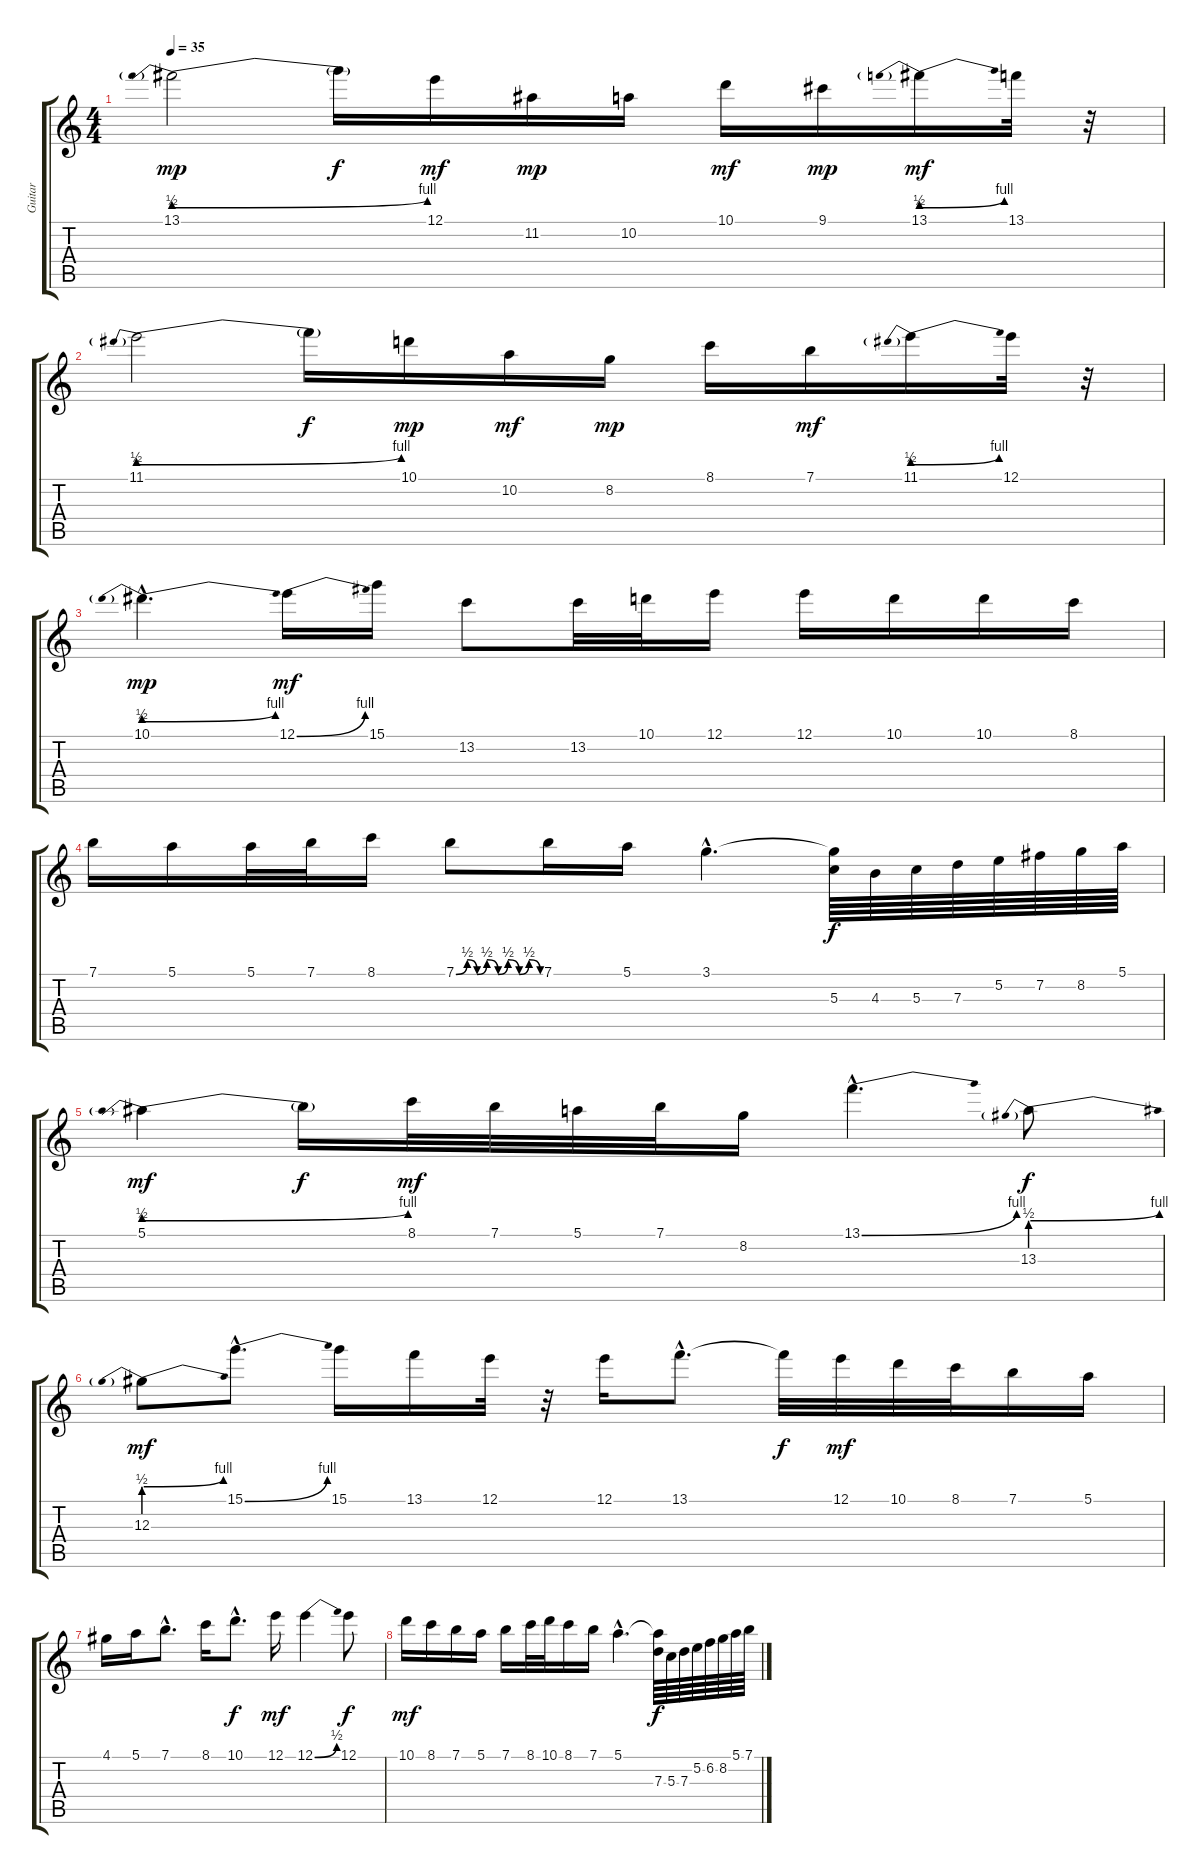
\track ("Guitar" "Guitar") {instrument distortionguitar}
\staff {score tabs}
\tuning (E4 B3 G3 D3 A2 E2) {hide}
\ts (4 4)
\tempo 35
\clef g2
\ks c
13.1{be (prebendbend 0 2 60 4)}.2{dy mp} 13.1{t}.16{dy f} 12.1.16{dy mf} 11.2.16{dy mp} 10.2.16 10.1.16{dy mf} 9.1.16{dy mp} 13.1{be (prebendbend 0 2 60 4)}.16{dy mf} 13.1.32 r.32 |
11.1{be (prebendbend 0 2 60 4)}.2 11.1{t}.16{dy f} 10.1.16{dy mp} 10.2.16{dy mf} 8.2.16{dy mp} 8.1.16 7.1.16{dy mf} 11.1{be (prebendbend 0 2 60 4)}.16 12.1.32 r.32 |
10.1{be (prebendbend 0 2 60 4) hac}.4{d dy mp} 12.1{be (bend 0 0 60 4)}.16{dy mf} 15.1.16 13.2.8 13.2.32 10.1.32 12.1.16 12.1.16 10.1.16 10.1.16 8.1.16 |
7.1.16 5.1.16 5.1.32 7.1.32 8.1.16 7.1{be (custom 0 0 8 2 15 0 22 2 30 0 37 2 45 0 52 2 60 0)}.8 7.1.16 5.1.16 3.1{hac}.4{d} (3.1{t} 5.3).64{dy f} 4.3.64 5.3.64 7.3.64 5.2.64 7.2.64 8.2.64 5.1.64 |
5.1{be (prebendbend 0 2 60 4)}.4{dy mf} 5.1{t}.16{dy f} 8.1.32{dy mf} 7.1.32 5.1.32 7.1.32 8.2.16 13.1{be (bend 0 0 60 4) hac}.4{d} 13.3{be (prebendbend 0 2 60 4)}.8{dy f} |
12.3{be (prebendbend 0 2 60 4)}.8{dy mf} 15.1{be (bend 0 0 60 4) hac}.8{d} 15.1.16 13.1.16 12.1.32 r.32 12.1.16 13.1{hac}.8{d} 13.1{t}.32{dy f} 12.1.32{dy mf} 10.1.32 8.1.32 7.1.16 5.1.16 |
4.1.16 5.1.16 7.1{hac}.8{d} 8.1.16 10.1{hac}.8{d dy f} 12.1.16{dy mf} 12.1{be (bend 0 0 60 2)}.4 12.1.8{dy f} |
10.1.16{dy mf} 8.1.16 7.1.16 5.1.16 7.1.16 8.1.32 10.1.32 8.1.16 7.1.16 5.1{hac}.4{d} (5.1{t} 7.3).64{dy f} 5.3.64 7.3.64 5.2.64 6.2.64 8.2.64 5.1.64 7.1.64
